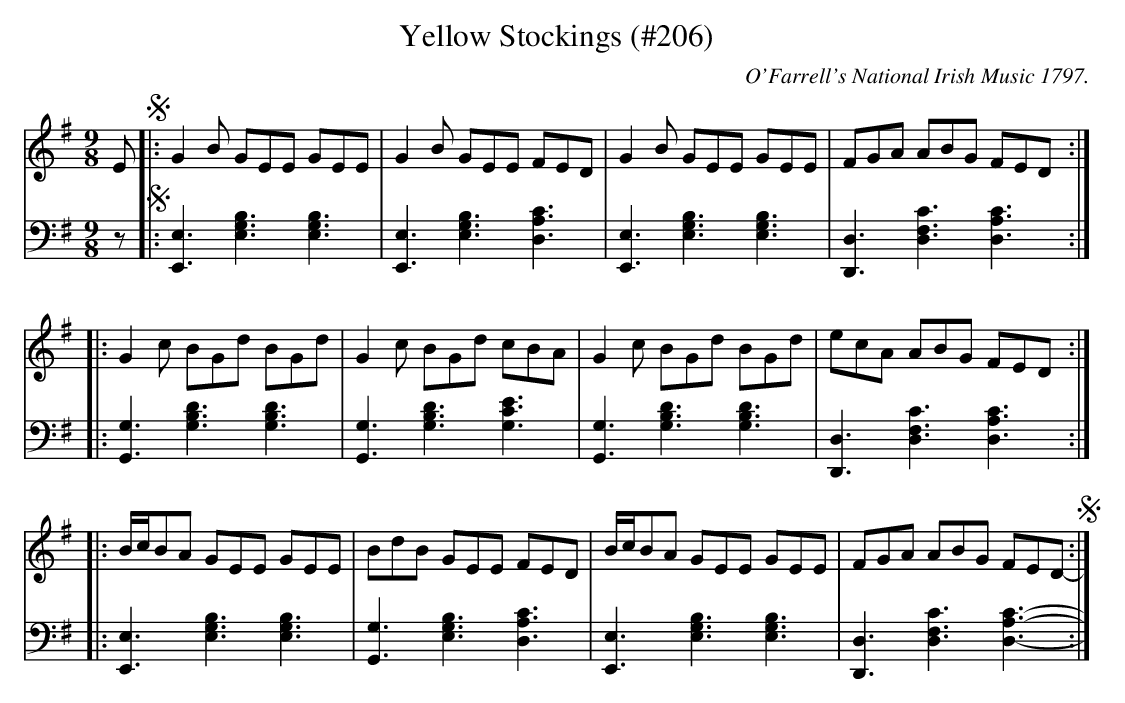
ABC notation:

X:1
T: Yellow Stockings (#206)
O: O'Farrell's National Irish Music 1797.
M:9/8
L:1/8
K:Em
V: 1 staves=2
E !segno!\
|: G2B GEE GEE | G2B GEE FED | G2B GEE GEE | FGA ABG FED :|
|: G2c BGd BGd | G2c BGd cBA | G2c BGd BGd | ecA ABG FED :|
|: B/c/BA GEE GEE | BdB GEE FED | B/c/BA GEE GEE | FGA ABG FED !segno!:|
V: 2 clef=bass middle=d
z !segno!|:\
[E3e3] [e3g3b3] [e3g3b3] | [E3e3] [e3g3b3] [d3a3c'3] |\
[E3e3] [e3g3b3] [e3g3b3] | [D3d3] [d3f3c'3] [d3a3c'3] :|
|:\
[G3g3] [g3b3d'3] [g3b3d'3] | [G3g3] [g3b3d'3] [g3c'3e'3] |\
[G3g3] [g3b3d'3] [g3b3d'3] | [D3d3] [d3f3c'3] [d3a3c'3] :|
|:\
[E3e3] [e3g3b3] [e3g3b3] | [G3g3] [e3g3b3] [d3a3c'3] |\
[E3e3] [e3g3b3] [e3g3b3] | [D3d3] [d3f3c'3] [d3a3c'3] :|
